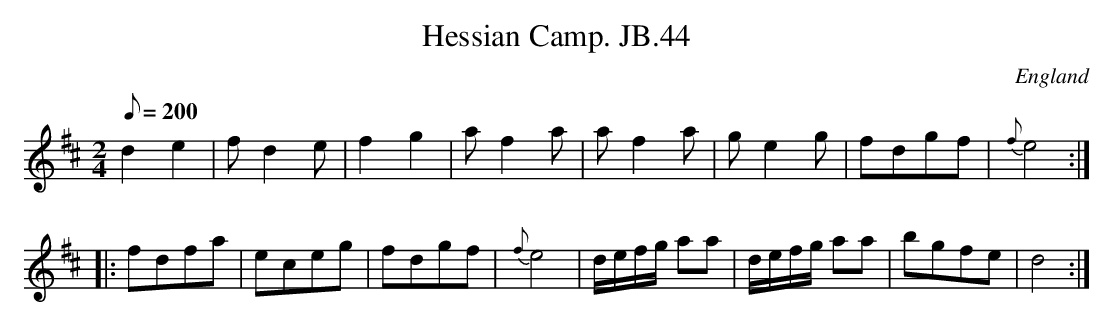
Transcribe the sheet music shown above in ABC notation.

X:1
T:Hessian Camp. JB.44
M:2/4
L:1/8
Q:200
O:England
K:D
d2e2|fd2e|f2g2|af2a|af2a|ge2g|fdgf|{f}e4:|!
|:fdfa|eceg|fdgf|{f}e4|d/e/f/g/ aa|d/e/f/g/ aa|bgfe|d4:|]
